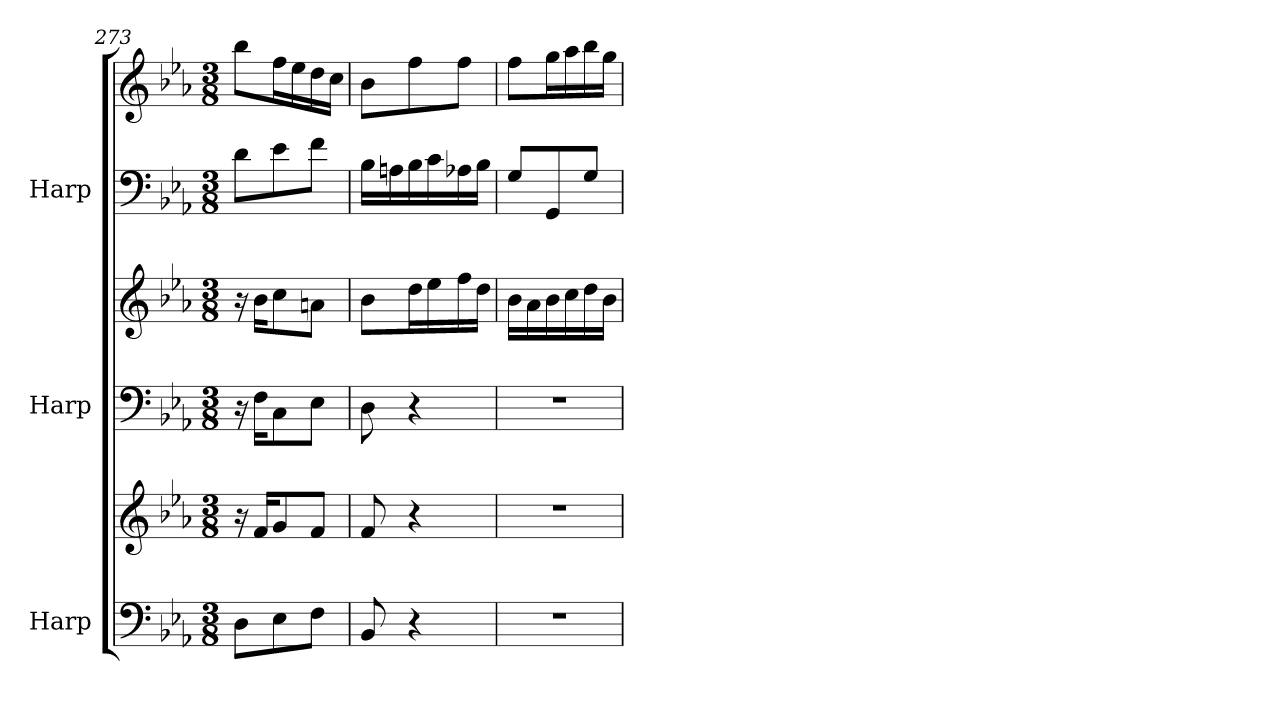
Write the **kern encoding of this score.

**kern	**kern	**kern	**kern	**kern	**kern
*part3	*part3	*part2	*part2	*part1	*part1
*staff6	*staff5	*staff4	*staff3	*staff2	*staff1
*I"Harp	*	*I"Harp	*	*I"Harp	*
*I'Hp	*	*I'Hp	*	*I'Hp	*
*clefF4	*clefG2	*clefF4	*clefG2	*clefF4	*clefG2
*k[b-e-a-]	*k[b-e-a-]	*k[b-e-a-]	*k[b-e-a-]	*k[b-e-a-]	*k[b-e-a-]
*M3/8	*M3/8	*M3/8	*M3/8	*M3/8	*M3/8
=273	=273	=273	=273	=273	=273
8D\L	16r	16r	16r	8d\L	8bb-\L
.	16f/KL	16F\KL	16b-\KL	.	.
8E-\	8g/	8C\	8cc\	8e-\	16ff\L
.	.	.	.	.	16ee-\
8F\J	8f/J	8E-\J	8an\J	8f\J	16dd\
.	.	.	.	.	16cc\JJ
!!LO:LB:g=z
=274	=274	=274	=274	=274	=274
8BB-/	8f/	8D\	8b-\L	16B-\LL	8b-\L
.	.	.	.	16An\	.
4r	4r	4r	16dd\L	16B-\	8ff\
.	.	.	16ee-\	16c\	.
.	.	.	16ff\	16A-X\	8ff\J
.	.	.	16dd\JJ	16B-\JJ	.
=275	=275	=275	=275	=275	=275
4.r	4.r	4.r	16b-\LL	8G/L	8ff\L
.	.	.	16a-\	.	.
.	.	.	16b-\	8GG/	16gg\L
.	.	.	16cc\	.	16aa-\
.	.	.	16dd\	8G/J	16bb-\
.	.	.	16b-\JJ	.	16gg\JJ
=	=	=	=	=	=
*-	*-	*-	*-	*-	*-
